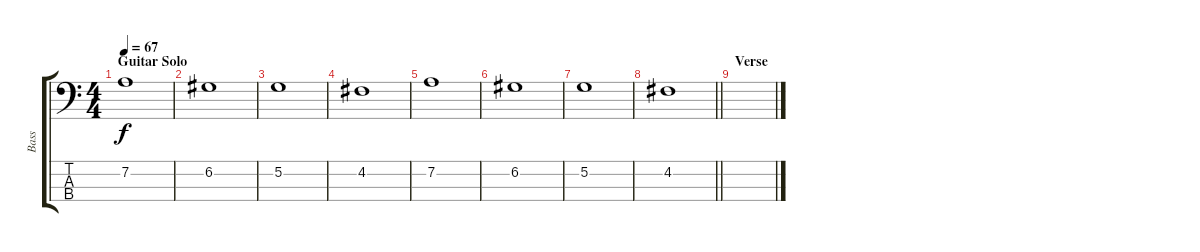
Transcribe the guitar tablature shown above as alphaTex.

\track ("Bass" "Bass") {instrument electricbassfinger}
\staff {score tabs}
\tuning (G2 D2 A1 E1) {hide}
\ts (4 4)
\section ("" "Guitar Solo")
\tempo 67
\clef f4
\ks c
7.2.1{dy f} |
6.2.1 |
5.2.1 |
4.2.1 |
7.2.1 |
6.2.1 |
5.2.1 |
\barLineRight lightlight
4.2.1 |
\section ("" "Verse")
